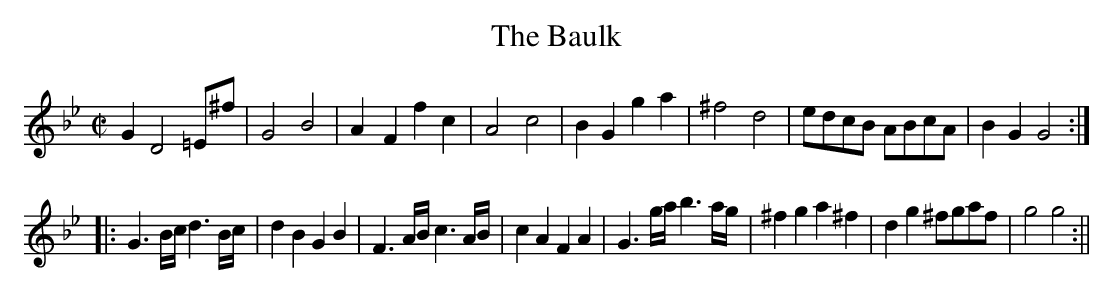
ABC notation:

X:1
T:Baulk, The
M:C|
L:1/8
K:Gmin
G2D4 =E^f|G4 B4|A2-F2f2c2|A4 c4|B2G2g2a2|^f4 d4|edcB ABcA|B2G2 G4:|
|:G3 B/c/ d3 B/c/|d2B2G2B2|F3 A/B/ c3A/B/|c2A2F2A2|G3 g/a/ b3a/g/|^f2g2a2^f2|d2g2 ^fgaf|g4 g4:||
